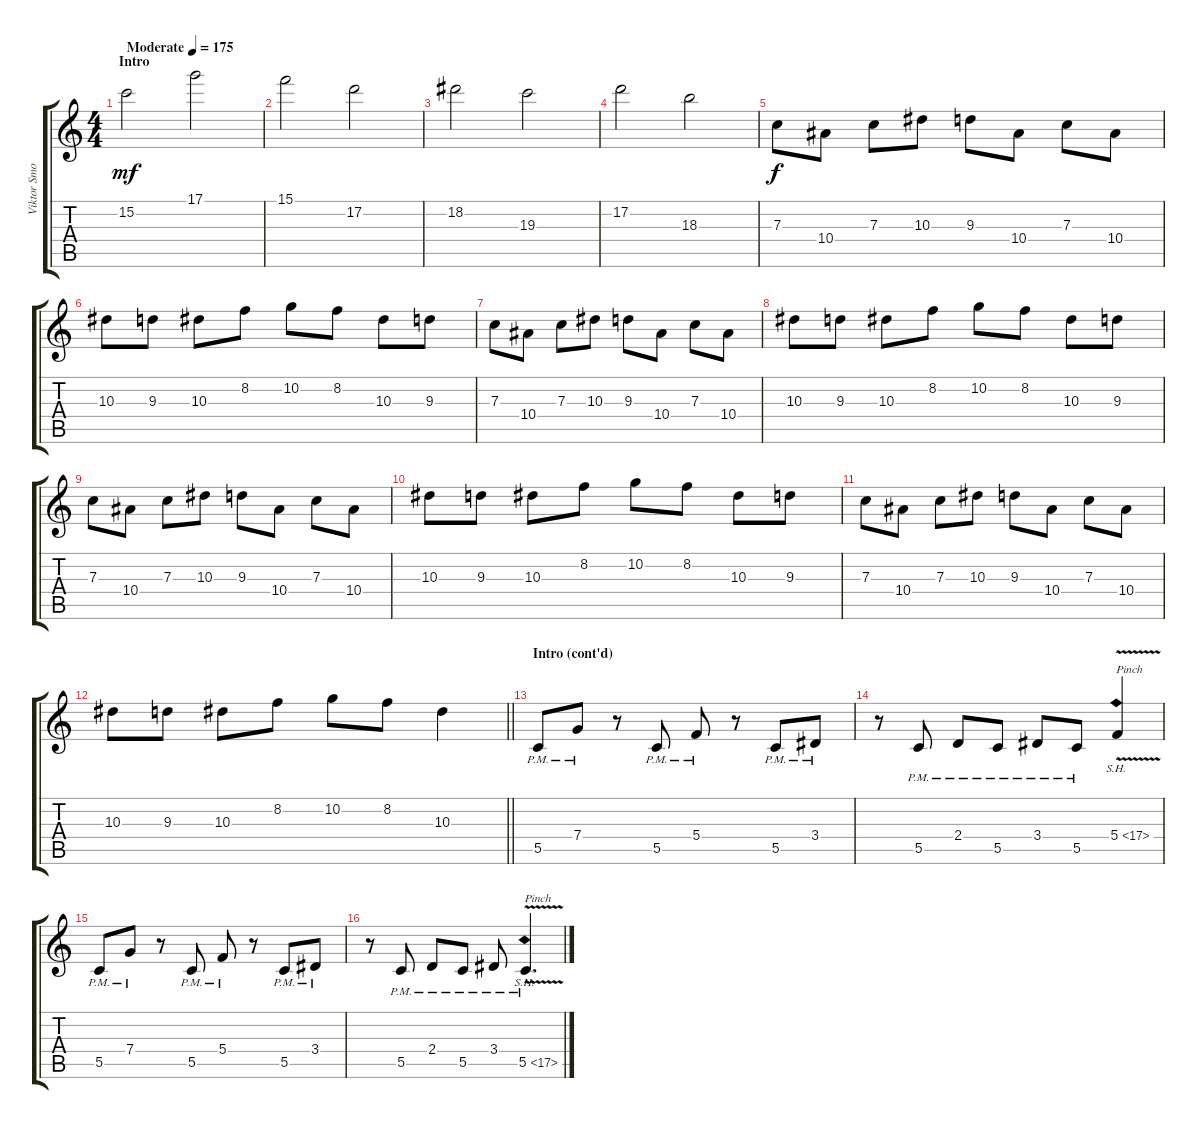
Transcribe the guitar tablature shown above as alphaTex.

\track ("Viktor Smolski" "Viktor Smo") {instrument distortionguitar}
\staff {score tabs}
\tuning (D4 A3 F3 C3 G2 D2) {hide}
\ts (4 4)
\section ("" "Intro")
\tempo (175 "Moderate")
\clef g2
\ks c
15.2.2{dy mf volume 11 instrument overdrivenguitar} 17.1.2 |
15.1.2 17.2.2 |
18.2.2 19.3.2 |
17.2.2 18.3.2 |
7.3.8{dy f volume 14 instrument distortionguitar} 10.4.8 7.3.8 10.3.8 9.3.8 10.4.8 7.3.8 10.4.8 |
10.3.8 9.3.8 10.3.8 8.2.8 10.2.8 8.2.8 10.3.8 9.3.8 |
7.3.8 10.4.8 7.3.8 10.3.8 9.3.8 10.4.8 7.3.8 10.4.8 |
10.3.8 9.3.8 10.3.8 8.2.8 10.2.8 8.2.8 10.3.8 9.3.8 |
7.3.8 10.4.8 7.3.8 10.3.8 9.3.8 10.4.8 7.3.8 10.4.8 |
10.3.8 9.3.8 10.3.8 8.2.8 10.2.8 8.2.8 10.3.8 9.3.8 |
7.3.8 10.4.8 7.3.8 10.3.8 9.3.8 10.4.8 7.3.8 10.4.8 |
\barLineRight lightlight
10.3.8 9.3.8 10.3.8 8.2.8 10.2.8 8.2.8 10.3.4 |
\section ("" "Intro (cont'd)")
5.5{pm}.8{volume 14 instrument distortionguitar} 7.4{pm}.8 r.8 5.5{pm}.8 5.4{pm}.8 r.8 5.5{pm}.8 3.4{pm}.8 |
r.8 5.5{pm}.8 2.4{pm}.8 5.5{pm}.8 3.4{pm}.8 5.5{pm}.8 5.4{sh 12 v}.4{txt "Pinch"} |
5.5{pm}.8 7.4{pm}.8 r.8 5.5{pm}.8 5.4{pm}.8 r.8 5.5{pm}.8 3.4{pm}.8 |
r.8 5.5{pm}.8 2.4{pm}.8 5.5{pm}.8 3.4{pm}.8 5.5{sh 12 v pm}.4{d txt "Pinch"}
